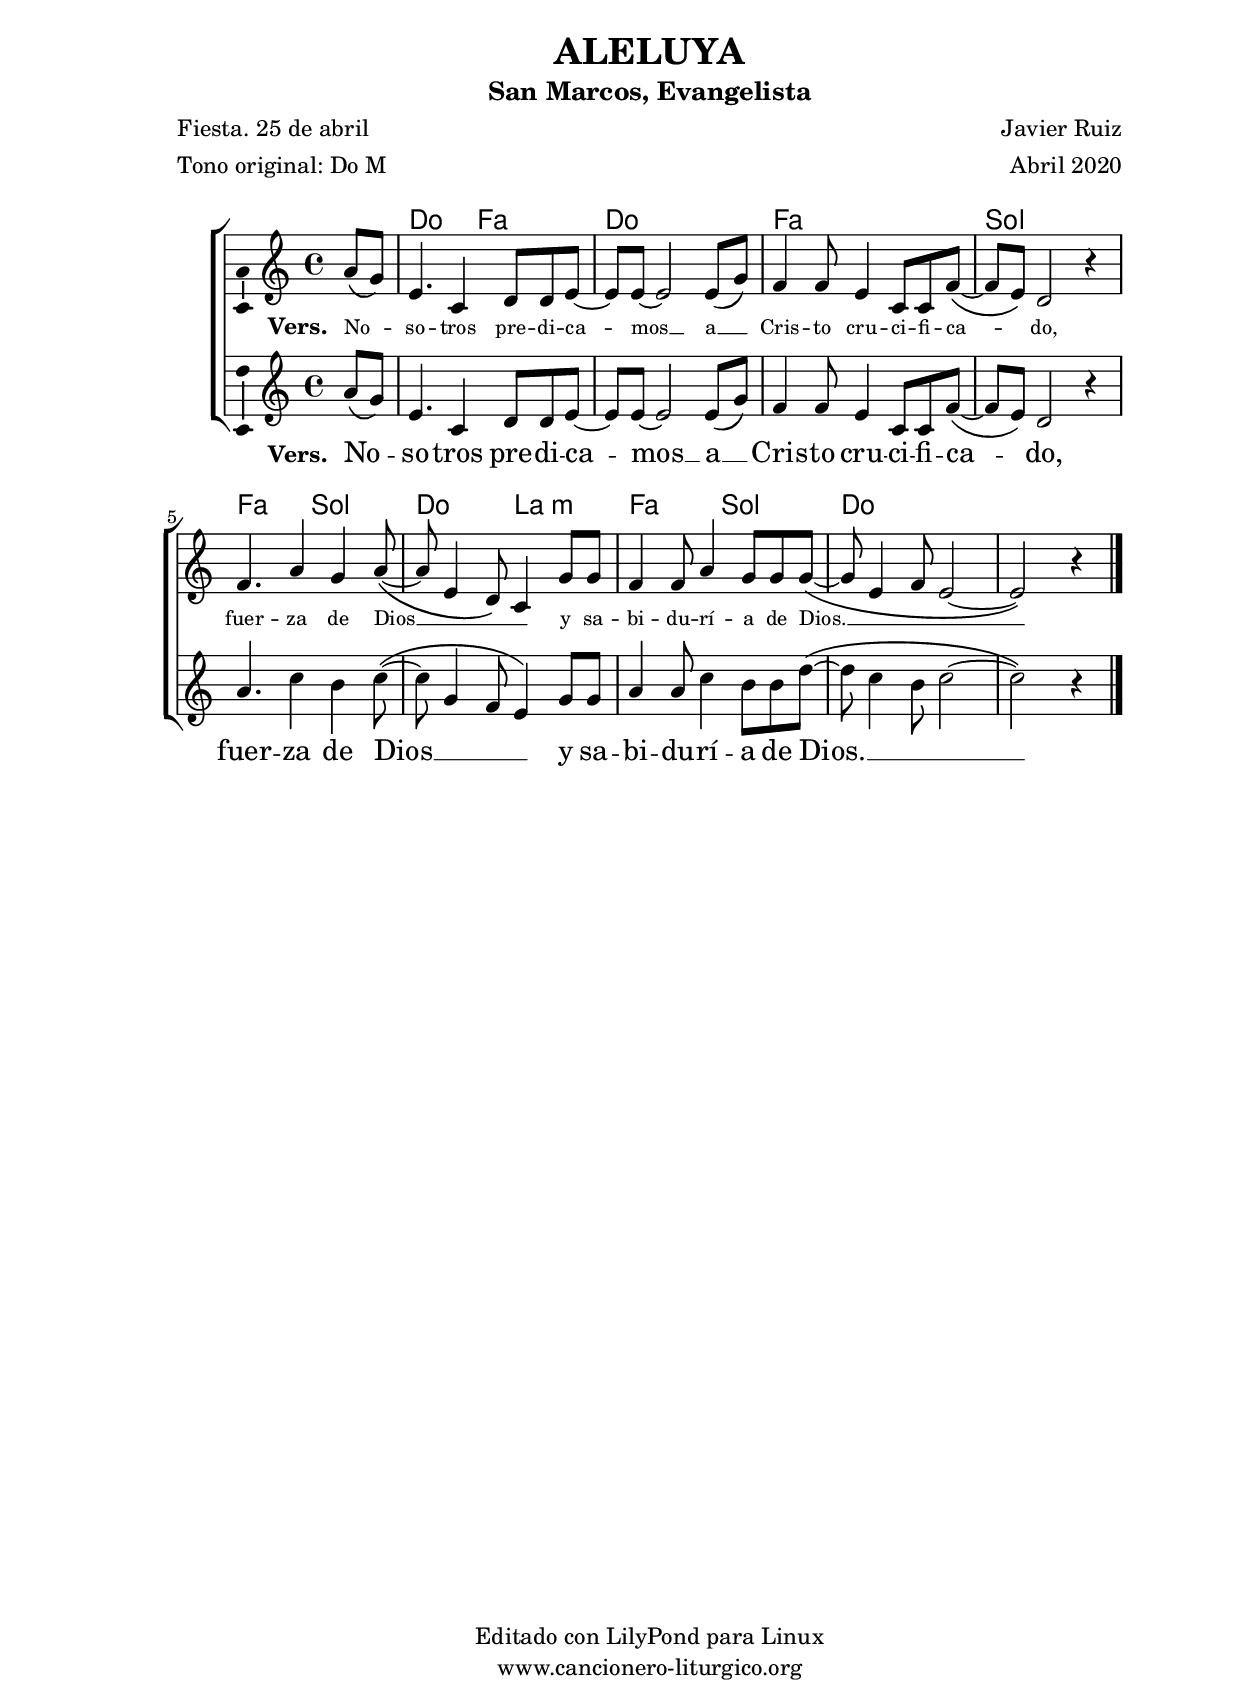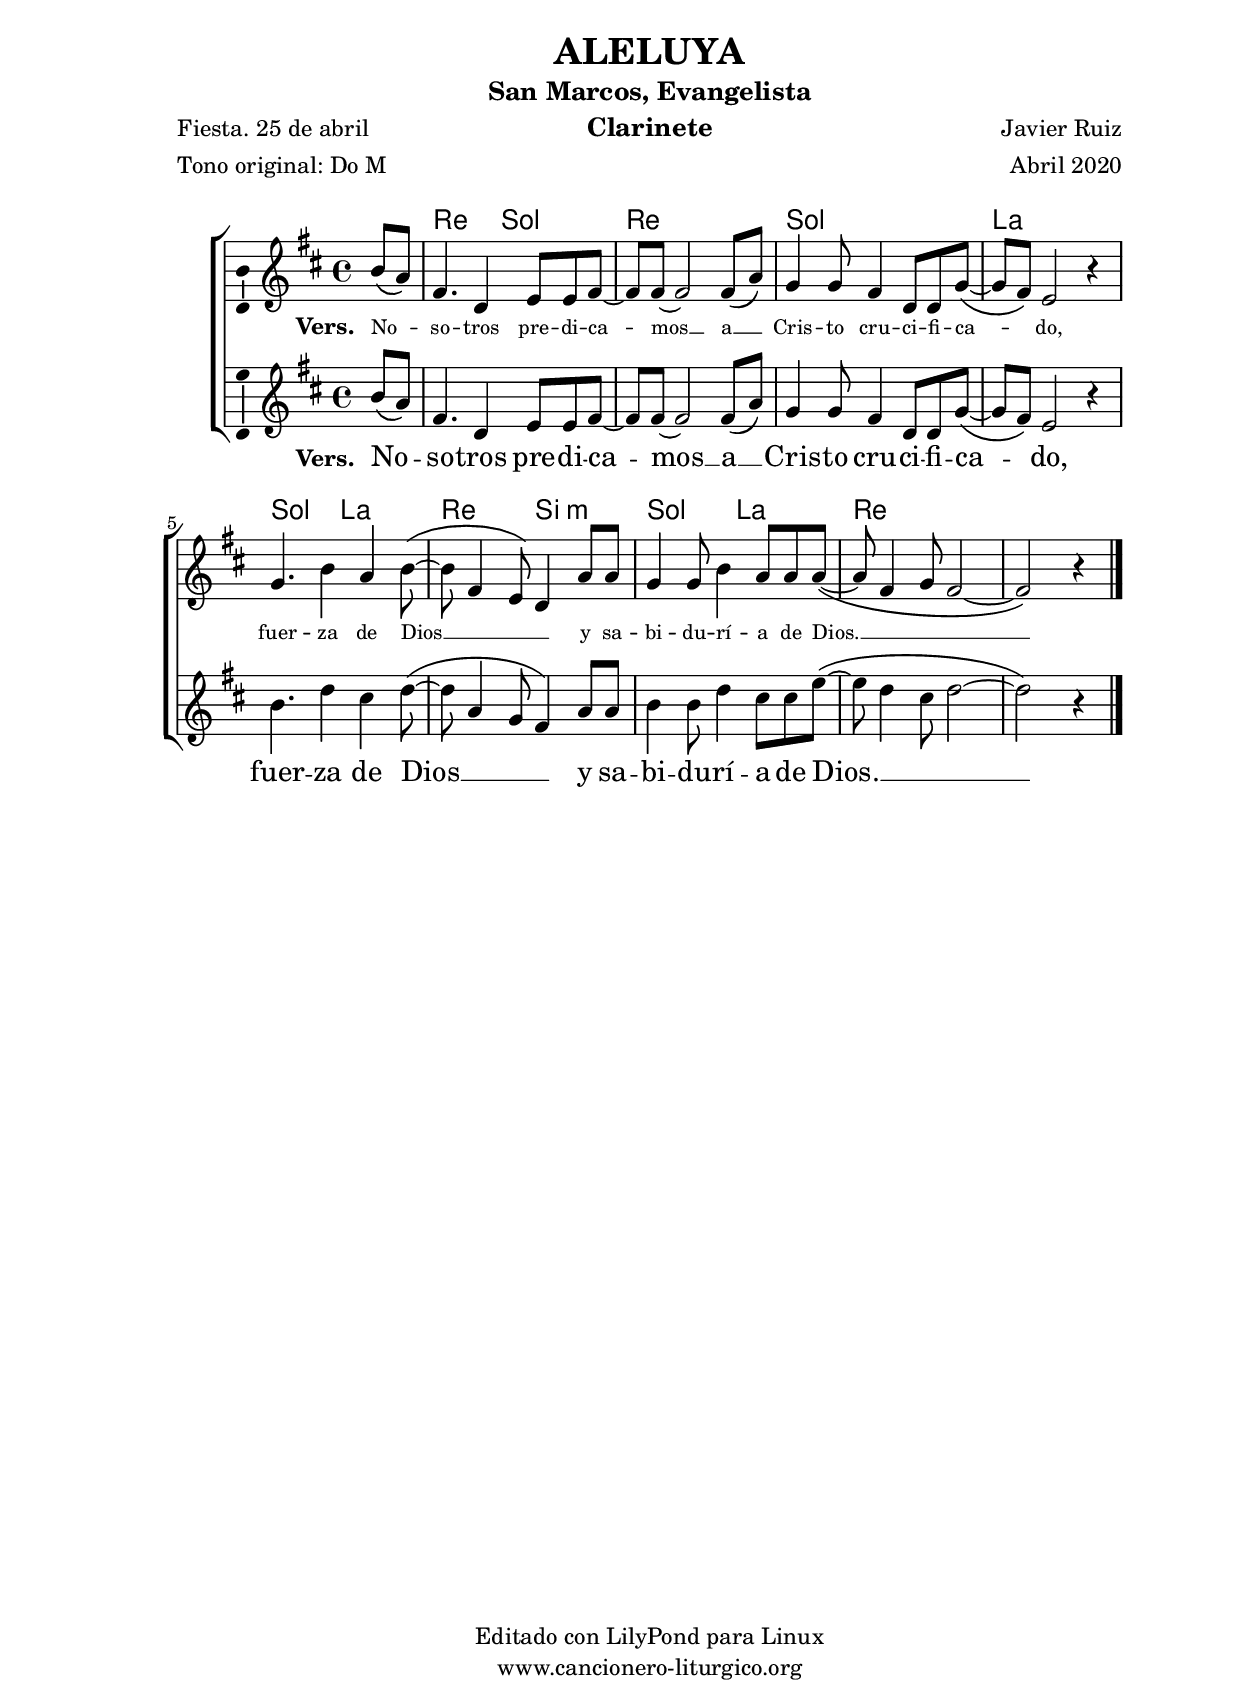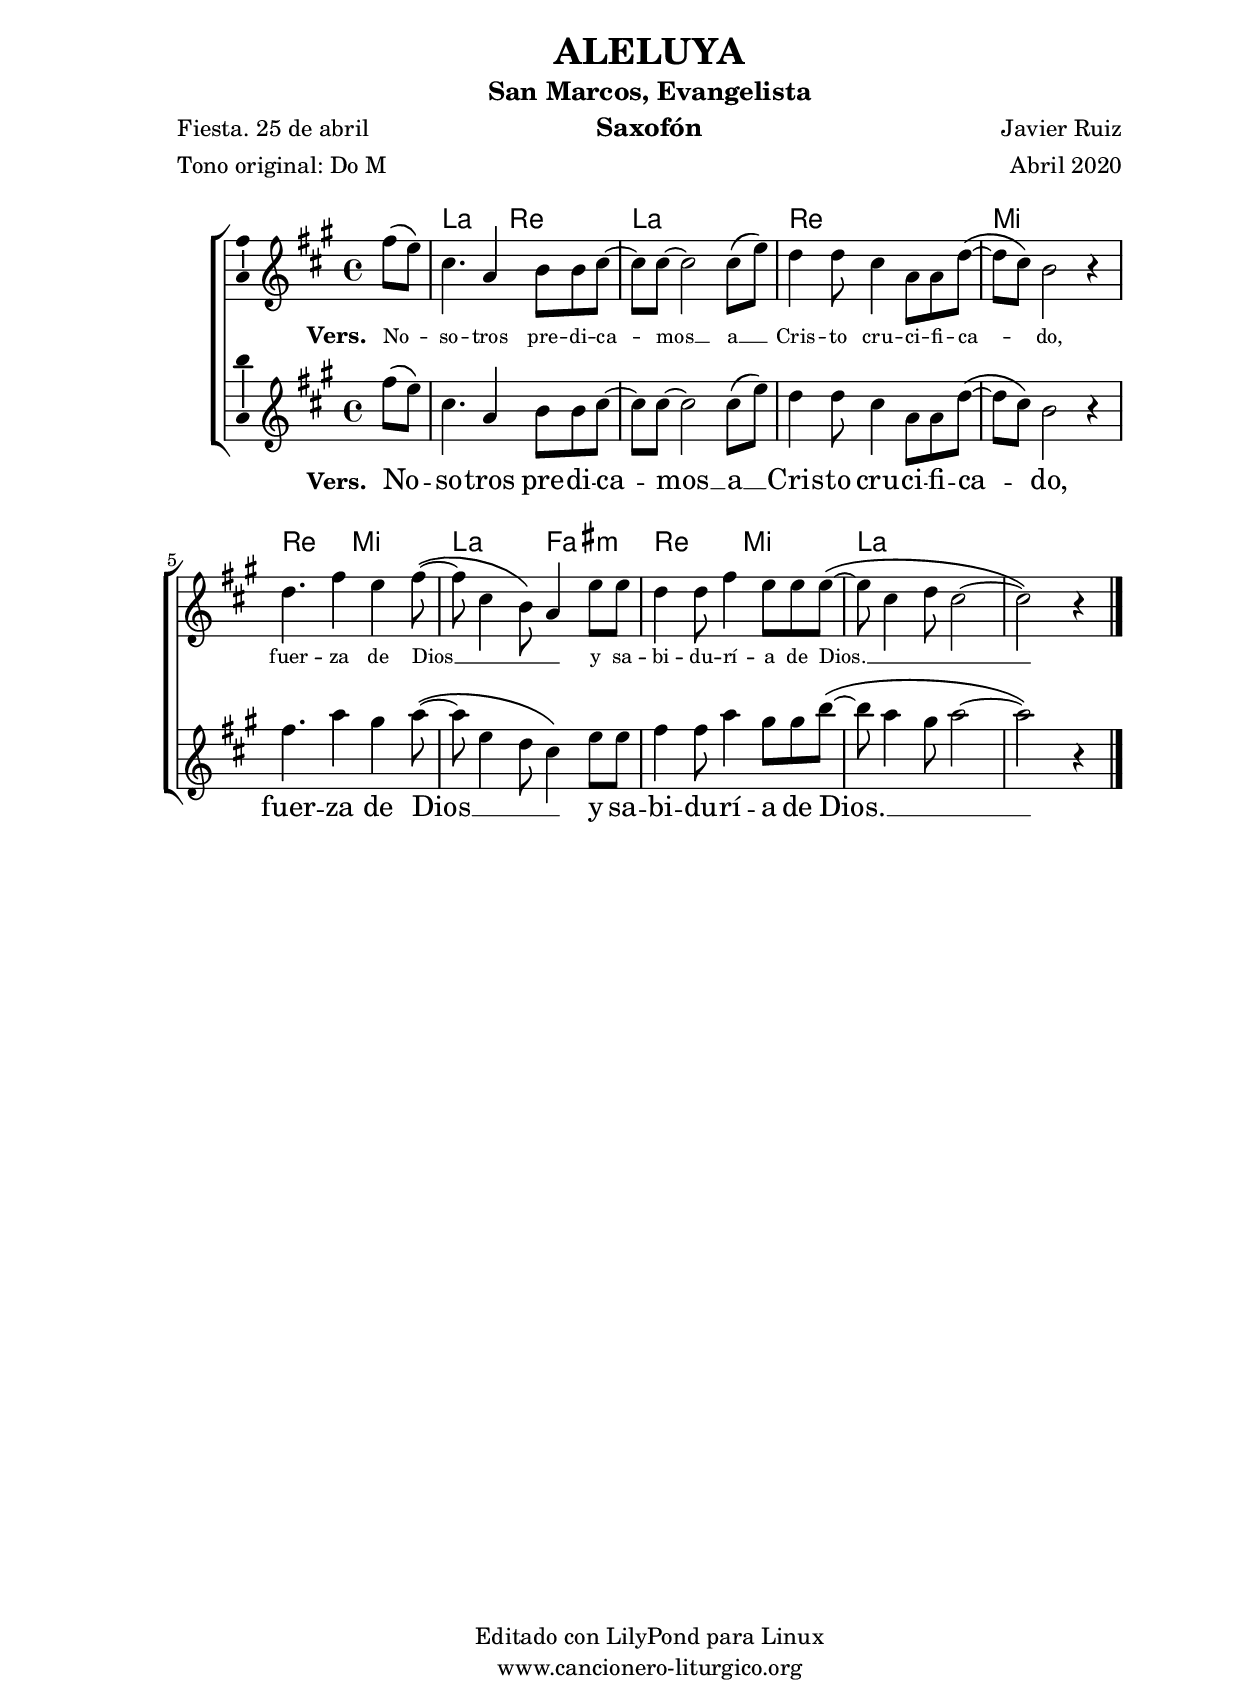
%
%para convertir .midi en .wav:
%timidity filename.midi -Ow -o finename.wav
%
%
%Para convertir de .wav a .mp3:
%lame -h -m j filename.wav
%
%
%para escuchar el midi:
%timidity nombrefichero.midi
%


%versión de lilypond para la que se ha escrito esta partitura:
\version "2.16.0"

	%Tamaño papel
	#(set-default-paper-size "a4")
	%Tamaño partitura
	#(set-global-staff-size 20)
	%No responde al pulsar sobre una nota
	#(ly:set-option 'point-and-click #f)

%parámetros del encabezamiento:
\header {
	title = "ALELUYA"
	subtitle = "San Marcos, Evangelista"
	composer = "Javier Ruiz"
	poet = "Fiesta. 25 de abril"
	meter = "Tono original: Do M"
	arranger = "Abril 2020"
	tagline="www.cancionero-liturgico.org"
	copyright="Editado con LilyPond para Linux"
	}

%parámetros asociados al papel:
\paper  {
	oddHeaderMarkup = \markup {\fill-line { \on-the-fly #not-first-page \fromproperty #'header:title \on-the-fly #not-first-page \fromproperty #'header:composer }}
	evenHeaderMarkup = \markup {\fill-line { \fromproperty #'header:composer \fromproperty #'header:title }}
	#(set-paper-size "a4")
	print-page-number = ##f
	first-page-number = 1
	print-first-page-number = ##f
%	head-separation = 3.0 \cm
	top-margin = 1.5 \cm
%	top-margin = 2.0 \cm
%%%	bottom-margin = 0.5\cm
	bottom-margin = 0.2\cm
	left-margin = 3.0 \cm
	line-width = 16.0 \cm 
	indent = 8\mm
	interscoreline = 2.\mm
	between-system-space = 15\mm
%	para que las partituras no llenen la hoja:
	ragged-bottom = ##t
%	idem para la última hoja:
	ragged-last-bottom = ##f
%	para que las partituras llenen el ancho del papel:
	ragged-last = ##f
	after-title-space = 2.5 \cm
%page-count=2
system-count=2

	%Flexible Vertical Spacing
%	markup-markup-spacing =
%	#'((basic-distance . 15) (minimum-distance . 15) (padding . 3))
	markup-system-spacing =
	#'((basic-distance . 15) (minimum-distance . 15) (padding . 3))
	system-system-spacing =
	#'((basic-distance . 15) (minimum-distance . 15) (padding . 3))
	score-system-spacing =
	#'((basic-distance . 15) (minimum-distance . 15) (padding . 5))
%	top-system-spacing = % header
%	#'((basic-distance . 8) (minimum-distance . 0) (padding . 0))
%	top-markup-spacing =
%	#'((basic-distance . 20) (minimum-distance . 20) (padding . 0))
	last-bottom-spacing = % footer
	#'((basic-distance . 5) (minimum-distance . 5) (padding . 0))
%	score-markup-spacing =
%	#'((basic-distance . 16) (minimum-distance . 13) (padding . 0))

	}


%parámetros que afectan a toda la partitura:
global =  {
	%clave de sol (G):
	\clef G
	%armadura:
%	\transpose c ees
	\key c \major
	\tempo 4=110
	\set Score.tempoHideNote = ##t
	}


acordes = {
	\italianChords
	\chordmode {
%	\transpose c ees
{

s4
c2 f c c f f g g
f2 g c a:m f g c c c2

	}
	}
}


melodiatrompeta = 
%	\transpose c ees
{

	\relative c''{
	\time 4/4

\partial4
r4
r1
r8 e4 <d f>8 <e g>2
r1
r8 g4 <f a>8 <g b>2
r1
r8 c,4 <b d>8 <c e>2
r1
r8 g'4 <e a>8 <c g'>2~
<c g'>2 r4

}
	\bar "|."
	}


melodiatres = 
%	\transpose c ees
{

	\relative c'{
	\time 4/4

\partial4
a'8 \(g\)
e4. c4 d8 d e8~
e8 e~e2 e8 \(g\)
f4 f8 e4 c8 c f8~
\(f8 e\) d2 r4
f4. a4 g a8~
\(a8 e4 d8\) c4 g'8 g
f4 f8 a4 g8 g g8~
\(g8 e4 f8 e2~
e2\) r4 %s4

}

	\bar "|."
	}


melodiabajo = 
%	\transpose c ees
{

	%clave de fa (F):
	\clef F

	\relative c{
	\time 4/4

\partial4
r4
c4. c8 f4. f8
c4. c8 c2
f4. f8 d4. d8
g4. g8 g2
f4. f8 g4. g8
c,4. c8 a4. a8
f'4. f8 g4. g8
c,4. c8 c2~
c2 r4 %s4

}

	\bar "|."
	}


melodia = 
%	\transpose c ees
{

	\relative c'{
	\time 4/4

\partial4
a'8 \(g\)
e4. c4 d8 d e8~
e8 e~e2 e8 \(g\)
f4 f8 e4 c8 c f8~
\(f8 e\) d2 r4
a'4. c4 b c8~
\(c8 g4 f8 e4\) g8 g
a4 a8 c4 b8 b d8~
\(d8 c4 b8 c2~
c2\) r4 %s4

}

	\bar "|."
	}


texto = \lyricmode {
\set stanza =#"Vers. "
No -- _ so -- tros pre -- di -- ca -- mos __
a __ _ Cris -- to cru -- ci -- fi -- ca -- _ do,
fuer -- za de Dios __ _ _ _
y sa -- bi -- du -- rí -- a de Dios. __ _ _ _
	}

textotres = \lyricmode {
\override LyricText #'font-size = #-1
\set stanza =#"Vers. "
No -- _ so -- tros pre -- di -- ca -- mos __
a __ _ Cris -- to cru -- ci -- fi -- ca -- _ do,
fuer -- za de Dios __ _ _ _
y sa -- bi -- du -- rí -- a de Dios. __ _ _ _
	}


acordesStaff = \context ChordNames = acordesStaff <<
	\set chordChanges = ##t
	\acordes
	>>

voztrompetaStaff = \context Voice = voztrompetaStaff
<<
	\override Staff.StaffSymbol #'staff-space = #(magstep -0.35)
	\set Staff.midiInstrument = #"trumpet"
	\set Staff.midiMinimumVolume = #0.6
	\set Staff.midiMaximumVolume = #0.8
	\global
	\melodiatrompeta
	>>

voztresStaff = \context Voice = voztresStaff
\with {\consists "Ambitus_engraver"}
<<
%	\override Staff.StaffSymbol #'staff-space = #(magstep -0.35)
	\set Staff.midiInstrument = #"violin"
	\set Staff.midiMinimumVolume = #0.6
	\set Staff.midiMaximumVolume = #0.8
	\global
	\relative c' \melodiatres
	>>

vozStaff = \context Voice = vozStaff
\with {\consists "Ambitus_engraver"}
<<
%	\set Staff.instrumentName = ""
%	\set Staff.shortInstrumentName = ""
%	\set Staff.midiInstrument = #"clarinet"
%	\set Staff.midiInstrument = #"cello"
	\set Staff.midiInstrument = #"flute"
%	\set Staff.midiInstrument = #"electric guitar (jazz)"
%	\set Staff.midiInstrument = #"english horn"
%	\set Staff.midiInstrument = #"violin"
%	\set Staff.midiInstrument = #"glockenspiel"
	\set Staff.midiMinimumVolume = #0.8
	\set Staff.midiMaximumVolume = #1.0
	\global
	\melodia
	>>

vozbajoStaff = \context Voice = vozbajoStaff
<<
	\override Staff.StaffSymbol #'staff-space = #(magstep -0.35)
	\set Staff.midiInstrument = #"english horn"
	\set Staff.midiMinimumVolume = #0.6
	\set Staff.midiMaximumVolume = #0.8
	\global
	\melodiabajo
	>>

textoStaff = \context Lyrics = textoStaff <<
	\lyricsto vozStaff \texto
	>>

textotresStaff = \context Lyrics = textotresStaff <<
	\lyricsto voztresStaff \textotres
	>>


\book {
	\score {
		<<
		\context ChoirStaff {
%			\override StaffGroup.SystemStartBracket #'collapse-height = #1
%			\override Score.SystemStartBar #'collapse-height = #1
			<<
			\acordesStaff
%			\voztrompetaStaff
			\voztresStaff
			\textotresStaff
			\vozStaff
			\textoStaff
%			\vozbajoStaff
			>>
			}
		>>
		\layout {
	    		\context {
				\Lyrics
				\override LyricText #'font-size = #2
				}
	   		 \context {
				\Score
				\override StaffSymbol #'staff-space = #(magstep +3)
				}
			}
		}
	\score {
		\unfoldRepeats
		<<
		\context ChoirStaff {
			<<
			\acordesStaff
			\voztrompetaStaff
			\voztresStaff
			\vozStaff
			\vozbajoStaff
			>>
			}
		>>
		\midi {
	  		\context {
	  			\Score
				tempoWholesPerMinute = #(ly:make-moment 70 4)
				}
			}
		}
	}


%Partitura para clarinete
#(define output-suffix "C")
\book {
	\header{
		instrument = "Clarinete"
		}
	\score {
		<<
		\context ChoirStaff {
%			\override StaffGroup.SystemStartBracket #'collapse-height = #1
%			\override Score.SystemStartBar #'collapse-height = #1
\transpose c d
			<<
			\acordesStaff
%			\voztrompetaStaff
			\voztresStaff
			\textotresStaff
			\vozStaff
			\textoStaff
%			\vozbajoStaff
			>>
			}
		>>
		\layout {
	    		\context {
				\Lyrics
				\override LyricText #'font-size = #2
				}
	   		 \context {
				\Score
				\override StaffSymbol #'staff-space = #(magstep +3)
				}
			}
		}
	}


%Partitura para saxofón
#(define output-suffix "S")
\book {
	\header{
		instrument = "Saxofón"
		}
	\score {
		<<
		\context ChoirStaff {
%			\override StaffGroup.SystemStartBracket #'collapse-height = #1
%			\override Score.SystemStartBar #'collapse-height = #1
\transpose c a
			<<
			\acordesStaff
%			\voztrompetaStaff
			\voztresStaff
			\textotresStaff
			\vozStaff
			\textoStaff
%			\vozbajoStaff
			>>
			}
		>>
		\layout {
	    		\context {
				\Lyrics
				\override LyricText #'font-size = #2
				}
	   		 \context {
				\Score
				\override StaffSymbol #'staff-space = #(magstep +3)
				}
			}
		}
	}


